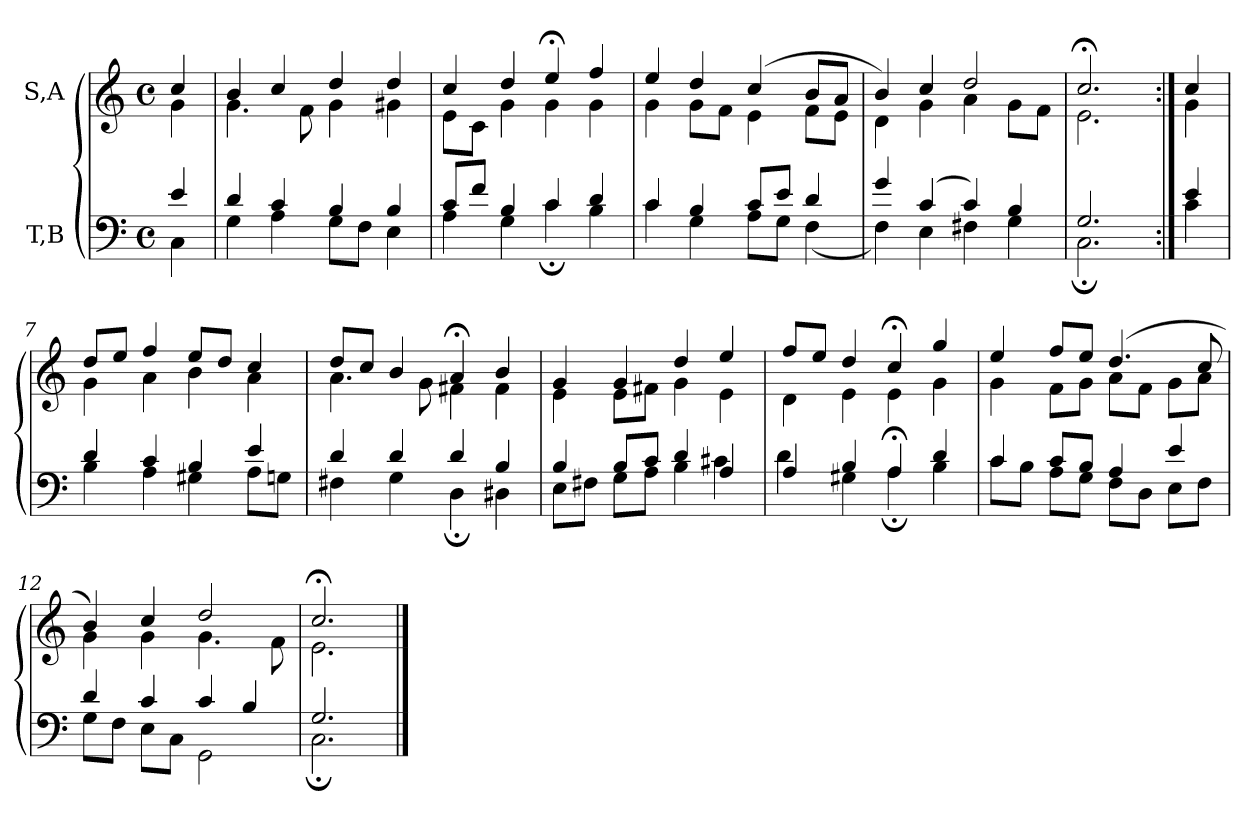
**kern	**kern
*part2	*part1
*staff2	*staff1
*I"T,B	*I"S,A
*clefF4	*clefG2
*k[]	*k[]
*M4/4	*M4/4
*met(c)	*met(c)
=	=
*^	*^
4e	4C	4cc	4g
=1	=1	=1	=1
4d	4G	4b	4.g
4c	4A	4cc	.
.	.	.	8f
4B	8GL	4dd	4g
.	8FJ	.	.
4B	4E	4dd	4g#X
=2	=2	=2	=2
8cL	4A	4cc	8eL
8fJ	.	.	8cJ
4B	4G	4dd	4g
4c	4c;	4ee;<	4g
4d	4B	4ff	4g
=3	=3	=3	=3
4c	4c	4ee	4g
4B	4G	4dd	8gL
.	.	.	8fJ
8cL	8AL	(>4cc	4e
8eJ	8GJ	.	.
4d	(<4F	8bL	8fL
.	.	8aJ	8eJ
=4	=4	=4	=4
4g	4F)	4b)	4d
(>4c	4E	4cc	4g
4c)	4F#X	2dd	4a
4B	4G	.	8gL
.	.	.	8fJ
=1159	=1159	=1159	=1159
2.G	2.C;	2.cc;<	2.e
=1160:|!	=1160:|!	=1160:|!	=1160:|!
4e	4c	4cc	4g
=7	=7	=7	=7
4d	4B	8ddL	4g
.	.	8eeJ	.
4c	4A	4ff	4a
4B	4G#X	8eeL	4b
.	.	8ddJ	.
4e	8AL	4cc	4a
.	8GnJ	.	.
=8	=8	=8	=8
4d	4F#X	8ddL	4.a
.	.	8ccJ	.
4d	4G	4b	.
.	.	.	8g
4d	4D;	4a;<	4f#X
4B	4D#X	4b	4f#
=9	=9	=9	=9
4B	8EL	4g	4e
.	8F#XJ	.	.
8BL	8GL	4g	8eL
8cJ	8AJ	.	8f#XJ
4d	4B	4dd	4g
4A	4c#X	4ee	4e
=10	=10	=10	=10
4A	4d	8ffL	4d
.	.	8eeJ	.
4B	4G#X	4dd	4e
4A;<	4A;	4cc;<	4e
4d	4B	4gg	4g
=11	=11	=11	=11
4c	8cL	4ee	4g
.	8BJ	.	.
8cL	8AL	8ffL	8fL
8BJ	8GJ	8eeJ	8gJ
4A	8FL	(>4.dd	8aL
.	8DJ	.	8fJ
4e	8EL	.	8gL
.	8FJ	8cc	8aJ
=12	=12	=12	=12
4d	8GL	4b)	4g
.	8FJ	.	.
4c	8EL	4cc	4g
.	8CJ	.	.
4c	2GG	2dd	4.g
4B	.	.	.
.	.	.	8f
=13	=13	=13	=13
2.G	2.C;	2.cc;<	2.e
*v	*v	*	*
*	*v	*v
==	==
*-	*-
